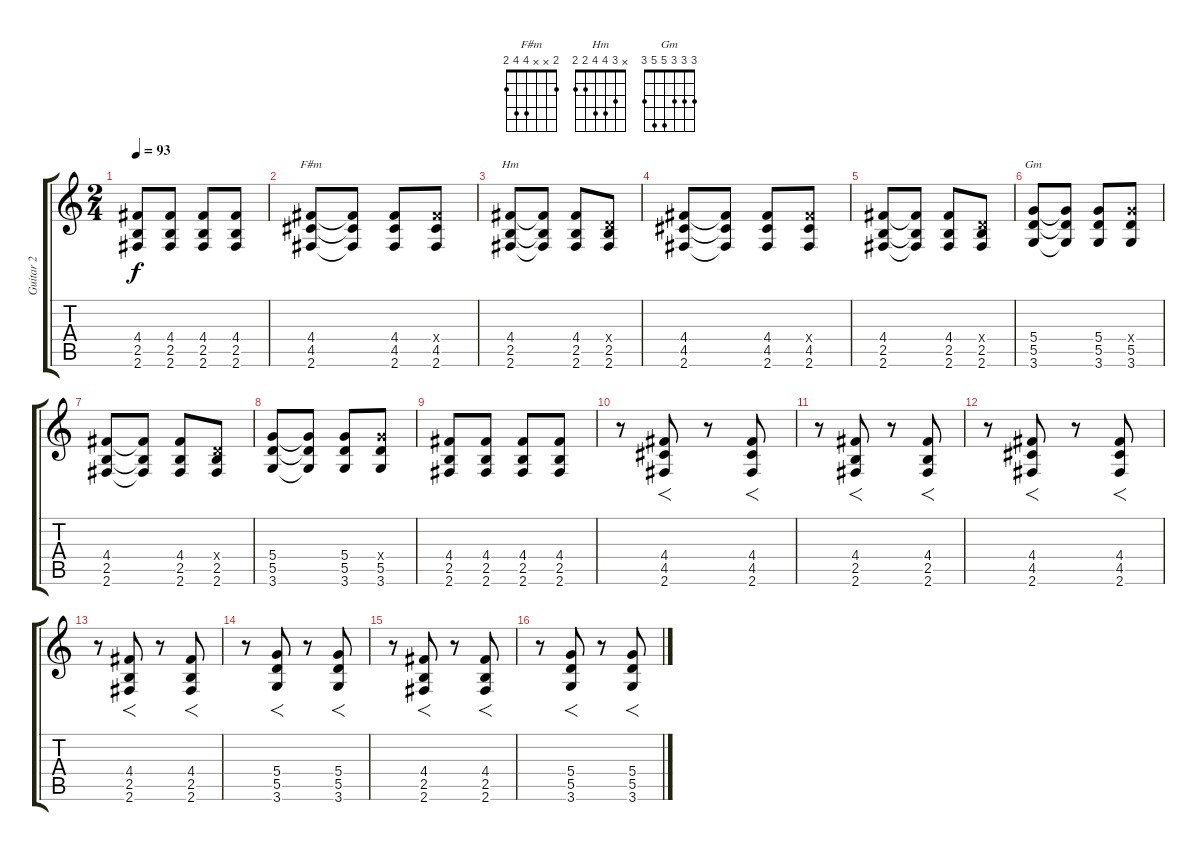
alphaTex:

\track ("Guitar 2" "Guitar 2") {instrument overdrivenguitar}
\staff {score tabs}
\tuning (E4 B3 G3 D3 A2 E2) {hide}
\chord ("F#m" 2 x x 4 4 2)
\chord ("Hm" x 3 4 4 2 2)
\chord ("Gm" 3 3 3 5 5 3)
\ts (2 4)
\tempo 93
\clef g2
\ks c
(4.4 2.5 2.6).8{dy f} (4.4 2.5 2.6).8 (4.4 2.5 2.6).8 (4.4 2.5 2.6).8 |
(4.4 4.5 2.6).8{ch "F#m"} (4.4{t} 4.5{t} 2.6{t}).8 (4.4 4.5 2.6).8 (4.4{x} 4.5 2.6).8 |
(4.4 2.5 2.6).8{ch "Hm"} (4.4{t} 2.5{t} 2.6{t}).8 (4.4 2.5 2.6).8 (0.4{x} 2.5 2.6).8 |
(4.4 4.5 2.6).8 (4.4{t} 4.5{t} 2.6{t}).8 (4.4 4.5 2.6).8 (4.4{x} 4.5 2.6).8 |
(4.4 2.5 2.6).8 (4.4{t} 2.5{t} 2.6{t}).8 (4.4 2.5 2.6).8 (0.4{x} 2.5 2.6).8 |
(5.4 5.5 3.6).8{ch "Gm"} (5.4{t} 5.5{t} 3.6{t}).8 (5.4 5.5 3.6).8 (5.4{x} 5.5 3.6).8 |
(4.4 2.5 2.6).8 (4.4{t} 2.5{t} 2.6{t}).8 (4.4 2.5 2.6).8 (0.4{x} 2.5 2.6).8 |
(5.4 5.5 3.6).8 (5.4{t} 5.5{t} 3.6{t}).8 (5.4 5.5 3.6).8 (5.4{x} 5.5 3.6).8 |
(4.4 2.5 2.6).8 (4.4 2.5 2.6).8 (4.4 2.5 2.6).8 (4.4 2.5 2.6).8 |
r.8 (4.4 4.5 2.6).8{f} r.8 (4.4 4.5 2.6).8{f} |
r.8 (4.4 2.5 2.6).8{f} r.8 (4.4 2.5 2.6).8{f} |
r.8 (4.4 4.5 2.6).8{f} r.8 (4.4 4.5 2.6).8{f} |
r.8 (4.4 2.5 2.6).8{f} r.8 (4.4 2.5 2.6).8{f} |
r.8 (5.4 5.5 3.6).8{f} r.8 (5.4 5.5 3.6).8{f} |
r.8 (4.4 2.5 2.6).8{f} r.8 (4.4 2.5 2.6).8{f} |
r.8 (5.4 5.5 3.6).8{f} r.8 (5.4 5.5 3.6).8{f}
